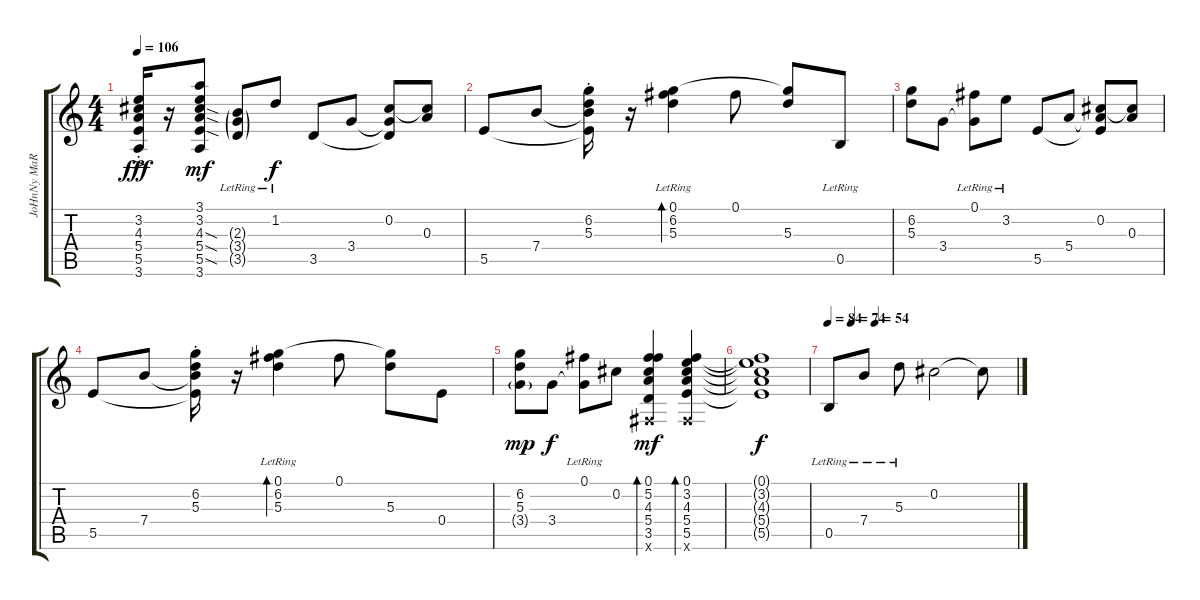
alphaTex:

\track ("JoHnNy MaRR" "JoHnNy MaR") {instrument acousticguitarsteel}
\staff {score tabs}
\tuning (Gb4 Db4 A3 E3 B2 Gb2) {hide}
\ts (4 4)
\tempo 106
\clef g2
\ks c
(3.2{st} 4.3{ac st} 5.4 5.5 3.6).16{dy fff} r.16 (3.1 3.2 4.3{sod} 5.4{sod} 5.5{sod} 3.6).8{dy mf} (2.3{g lr} 3.4{g lr} 3.5{g lr}).8 1.2{lr}.8{dy f} 3.5.8 3.4.8 (0.2 3.4{t} 3.5{t}).8 (0.2{t} 0.3).8 |
5.5.8 7.4.8 (6.2{st} 5.3 7.4{t} 5.5{t}).16 r.16 (0.1 6.2 5.3{lr}).4{bd 120} 0.1.8 (6.2{t} 5.3).8 0.5{lr}.8 |
(6.2 5.3).8 3.4.8 (0.1{lr} 3.4{t}).8 3.2{lr}.8 5.5.8 5.4.8 (0.2 5.4{t} 5.5{t}).8 (0.2{t} 0.3).8 |
5.5.8 7.4.8 (6.2{st} 5.3 7.4{t} 5.5{t}).16 r.16 (0.1 6.2 5.3{lr}).4{bd 120} 0.1.8 (6.2{t} 5.3).8 0.4.8 |
(6.2 5.3 3.4{g}).8{dy mp} 3.4.8{dy f} (0.1{lr} 3.4{t}).8 0.2.8 (0.1 5.2 4.3 5.4 3.5 0.6{x}).4{bd 60 dy mf} (0.1 3.2 4.3 5.4 5.5 0.6{x}).4{bd 120} |
(0.1{t} 3.2{t} 4.3{t} 5.4{t} 5.5{t}).1{dy f} |
\tempo 84
\tempo (74 0.125)
\tempo (54 0.25)
0.5{lr}.8 7.4{lr}.8 5.3{lr}.8 0.2.2 0.2{t}.8
